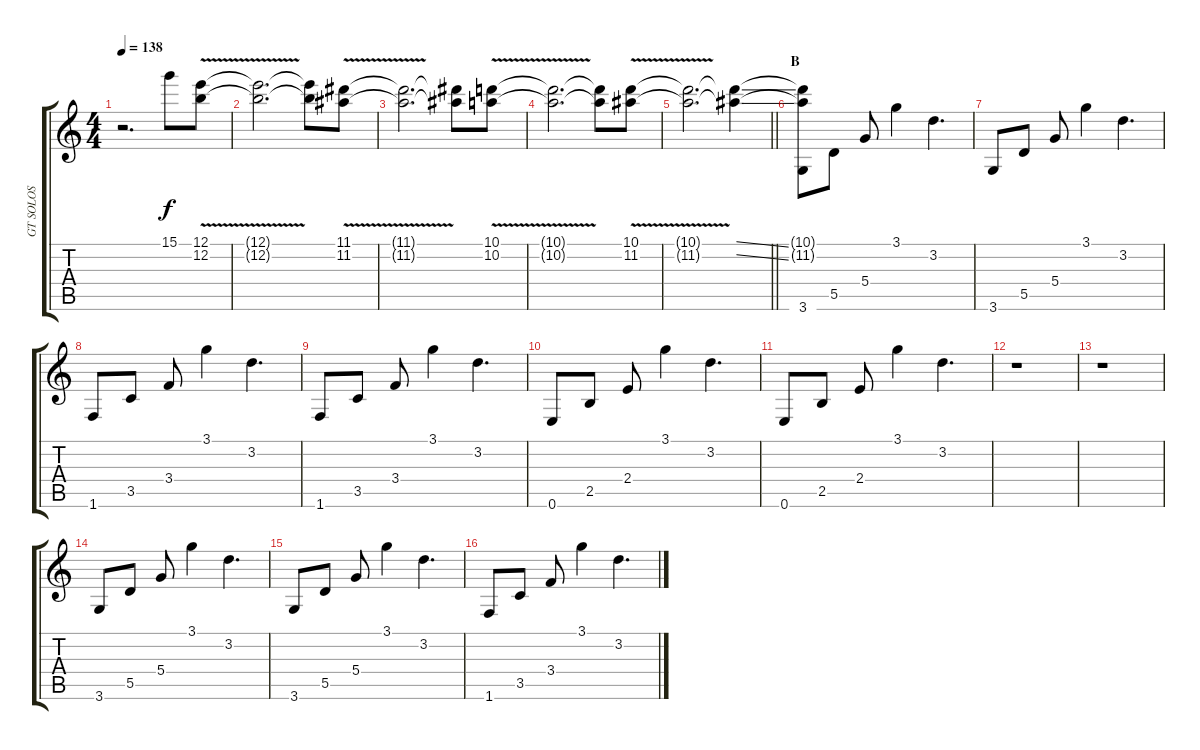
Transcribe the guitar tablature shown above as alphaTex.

\track ("GT SOLOS" "GT SOLOS") {instrument distortionguitar}
\staff {score tabs}
\tuning (E4 B3 G3 D3 A2 E2) {hide}
\ts (4 4)
\tempo 138
\clef g2
\ks c
r.2{d dy f} 15.1{t}.8 (12.1{v} 12.2{v}).8 |
(12.1{t} 12.2{t}).2{d} (12.1{t} 12.2{t}).8 (11.1{v} 11.2{v}).8 |
(11.1{t} 11.2{t}).2{d} (11.1{t} 11.2{t}).8 (10.1{v} 10.2{v}).8 |
(10.1{t} 10.2{t}).2{d} (10.1{t} 10.2{t}).8 (10.1{v} 11.2{v}).8 |
\barLineRight lightlight
(10.1{t} 11.2{t}).2{d} (10.1{ss t} 11.2{ss t}).4 |
\section ("" "B")
(10.1{t} 11.2{t} 3.6).8 5.5.8 5.4.8 3.1.4 3.2.4{d} |
3.6.8 5.5.8 5.4.8 3.1.4 3.2.4{d} |
1.6.8 3.5.8 3.4.8 3.1.4 3.2.4{d} |
1.6.8 3.5.8 3.4.8 3.1.4 3.2.4{d} |
0.6.8 2.5.8 2.4.8 3.1.4 3.2.4{d} |
0.6.8 2.5.8 2.4.8 3.1.4 3.2.4{d} |
r.1 |
r.1 |
3.6.8 5.5.8 5.4.8 3.1.4 3.2.4{d} |
3.6.8 5.5.8 5.4.8 3.1.4 3.2.4{d} |
1.6.8 3.5.8 3.4.8 3.1.4 3.2.4{d}
